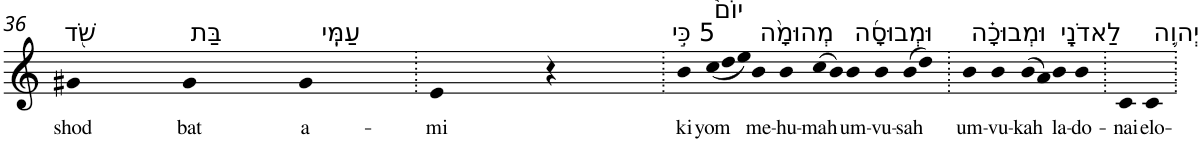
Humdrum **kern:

**kern	**text
*part1	*part1
*staff1	*staff1
*I"Piano	*
*I'Pno	*
!!LO:PB:g=z
*clefG2	*
*k[]	*
=36	=36
!LO:TX:a:t=שֹׁ֖ד	!
!	!LO:LY:b
4g#X	shod
!LO:TX:a:t=בַּת	!
!	!LO:LY:b
4g#	bat
!LO:TX:a:t=עַמִּֽי	!
!	!LO:LY:b
4g#	a-
=37.	=37.
!	!LO:LY:b
4e	-mi
4r	.
=38.	=38.
!LO:TX:a:t=5 כִּ֣י	!
!	!LO:LY:b
4b	ki
!LO:TX:a:t=יוֹם֩	!
!	!LO:LY:b
(<12cc	yom
12dd	.
12ee)	.
!LO:TX:a:t=מְהוּמָ֨ה	!
!	!LO:LY:b
4b	me-
!	!LO:LY:b
4b	-hu-
!	!LO:LY:b
(8cc	-mah
8b)	.
!LO:TX:a:t=וּמְבוּסָ֜ה	!
!	!LO:LY:b
4b	um-
!	!LO:LY:b
4b	-vu-
!	!LO:LY:b
(8b	-sah
8dd)	.
=39.	=39.
!LO:TX:a:t=וּמְבוּכָ֗ה	!
!	!LO:LY:b
4b	um-
!	!LO:LY:b
4b	-vu-
!	!LO:LY:b
(8b	-kah
8a)	.
!LO:TX:a:t=לַאדֹנָ֧י	!
!	!LO:LY:b
4b	la-
!	!LO:LY:b
4b	-do-
=40.	=40.
!	!LO:LY:b
4c	-nai
!LO:TX:a:t=יְהוִ֛ה	!
!	!LO:LY:b
4c	elo-
=.	=.
*-	*-
